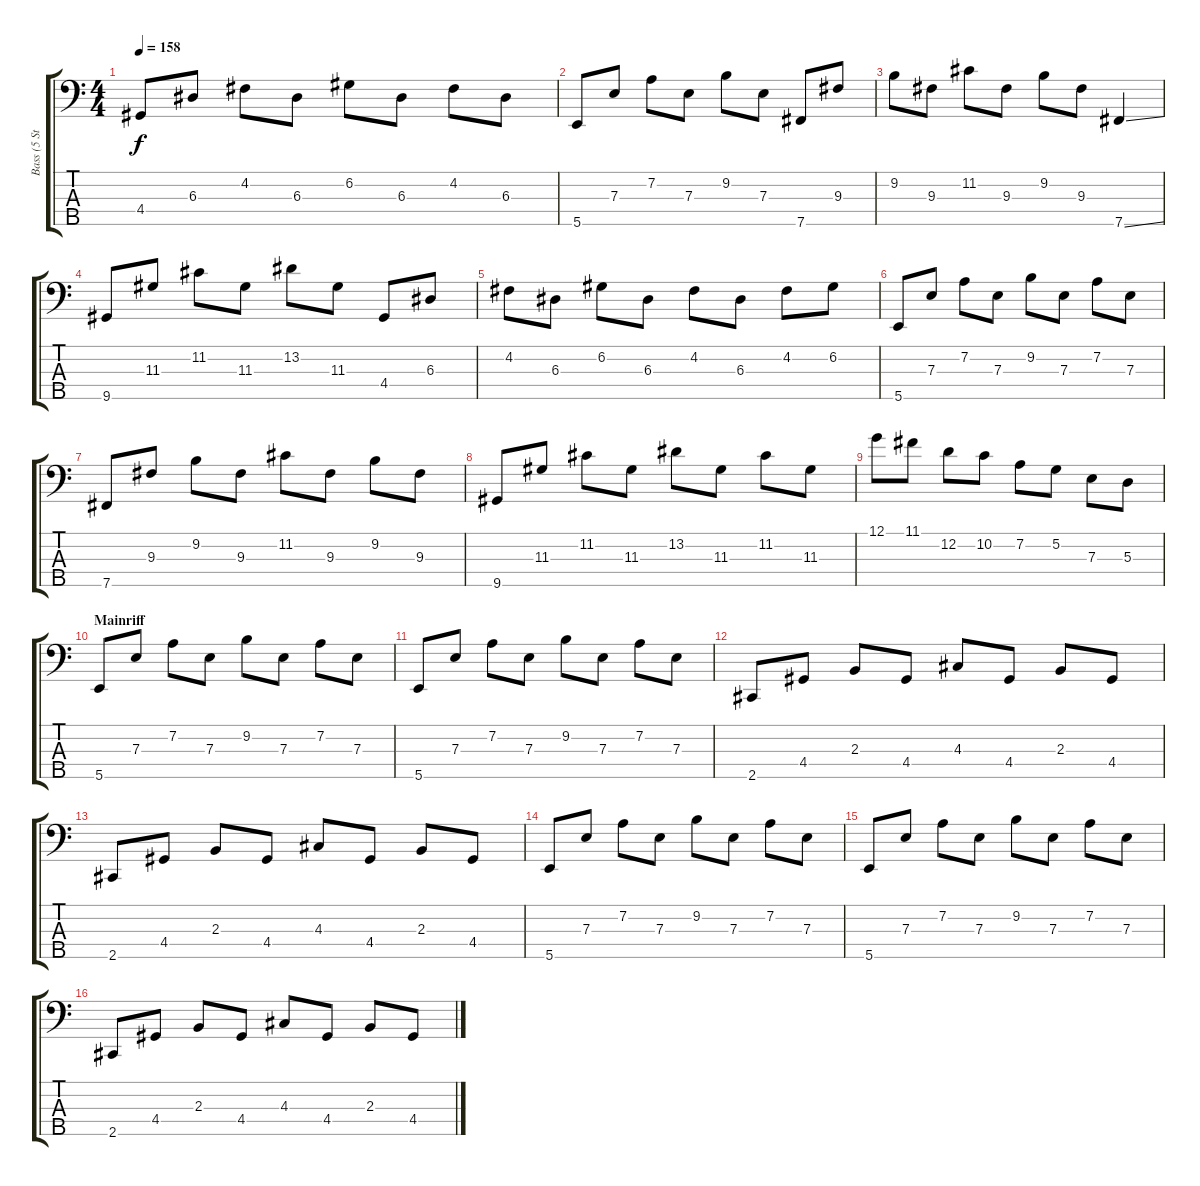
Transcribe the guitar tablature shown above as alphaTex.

\track ("Bass (5 Strings)" "Bass (5 St") {instrument slapbass1}
\staff {score tabs}
\tuning (G2 D2 A1 E1 B0) {hide}
\ts (4 4)
\tempo 158
\clef f4
\ks c
4.4.8{dy f} 6.3.8 4.2.8 6.3.8 6.2.8 6.3.8 4.2.8 6.3.8 |
5.5.8 7.3.8 7.2.8 7.3.8 9.2.8 7.3.8 7.5.8 9.3.8 |
9.2.8 9.3.8 11.2.8 9.3.8 9.2.8 9.3.8 7.5{ss}.4 |
9.5.8 11.3.8 11.2.8 11.3.8 13.2.8 11.3.8 4.4.8 6.3.8 |
4.2.8 6.3.8 6.2.8 6.3.8 4.2.8 6.3.8 4.2.8 6.2.8 |
5.5.8 7.3.8 7.2.8 7.3.8 9.2.8 7.3.8 7.2.8 7.3.8 |
7.5.8 9.3.8 9.2.8 9.3.8 11.2.8 9.3.8 9.2.8 9.3.8 |
9.5.8 11.3.8 11.2.8 11.3.8 13.2.8 11.3.8 11.2.8 11.3.8 |
12.1.8 11.1.8 12.2.8 10.2.8 7.2.8 5.2.8 7.3.8 5.3.8 |
\section ("" "Mainriff")
5.5.8 7.3.8 7.2.8 7.3.8 9.2.8 7.3.8 7.2.8 7.3.8 |
5.5.8 7.3.8 7.2.8 7.3.8 9.2.8 7.3.8 7.2.8 7.3.8 |
2.5.8 4.4.8 2.3.8 4.4.8 4.3.8 4.4.8 2.3.8 4.4.8 |
2.5.8 4.4.8 2.3.8 4.4.8 4.3.8 4.4.8 2.3.8 4.4.8 |
5.5.8 7.3.8 7.2.8 7.3.8 9.2.8 7.3.8 7.2.8 7.3.8 |
5.5.8 7.3.8 7.2.8 7.3.8 9.2.8 7.3.8 7.2.8 7.3.8 |
2.5.8 4.4.8 2.3.8 4.4.8 4.3.8 4.4.8 2.3.8 4.4.8
